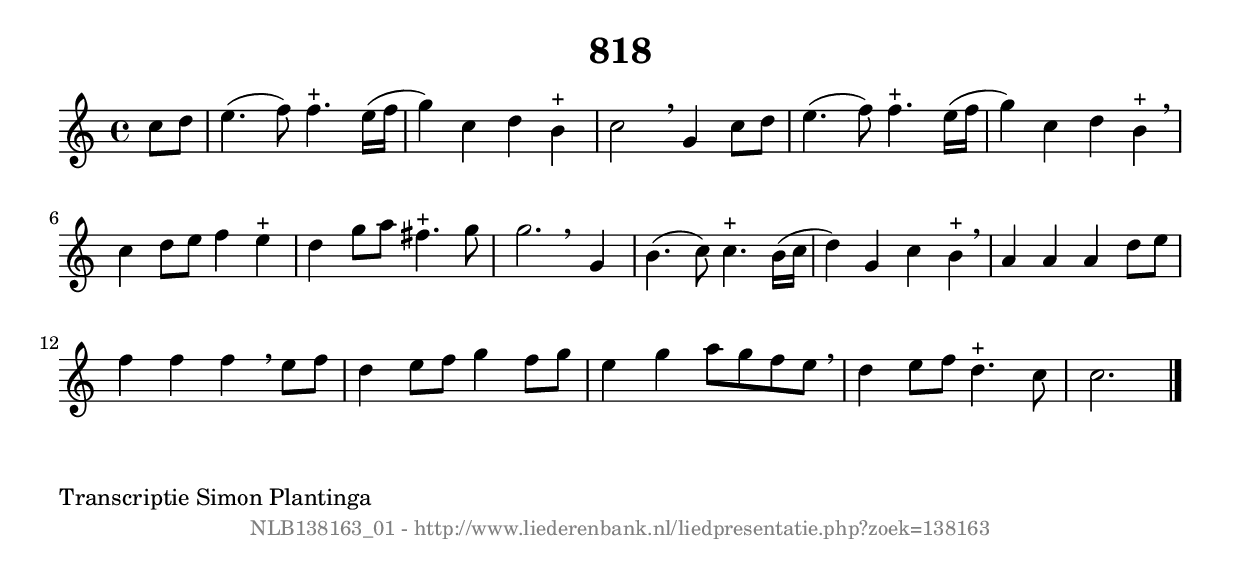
%
% produced by wce2krn 1.64 (7 June 2014)
%
\version"2.16"
#(append! paper-alist '(("long" . (cons (* 210 mm) (* 2000 mm)))))
#(set-default-paper-size "long")
sb = {\breathe}
mBreak = {\breathe }
bBreak = {\breathe }
x = {\once\override NoteHead #'style = #'cross }
gl=\glissando
itime={\override Staff.TimeSignature #'stencil = ##f }
ficta = {\once\set suggestAccidentals = ##t}
fine = {\once\override Score.RehearsalMark #'self-alignment-X = #1 \mark \markup {\italic{Fine}}}
dc = {\once\override Score.RehearsalMark #'self-alignment-X = #1 \mark \markup {\italic{D.C.}}}
dcf = {\once\override Score.RehearsalMark #'self-alignment-X = #1 \mark \markup {\italic{D.C. al Fine}}}
dcc = {\once\override Score.RehearsalMark #'self-alignment-X = #1 \mark \markup {\italic{D.C. al Coda}}}
ds = {\once\override Score.RehearsalMark #'self-alignment-X = #1 \mark \markup {\italic{D.S.}}}
dsf = {\once\override Score.RehearsalMark #'self-alignment-X = #1 \mark \markup {\italic{D.S. al Fine}}}
dsc = {\once\override Score.RehearsalMark #'self-alignment-X = #1 \mark \markup {\italic{D.S. al Coda}}}
pv = {\set Score.repeatCommands = #'((volta "1"))}
sv = {\set Score.repeatCommands = #'((volta "2"))}
tv = {\set Score.repeatCommands = #'((volta "3"))}
qv = {\set Score.repeatCommands = #'((volta "4"))}
xv = {\set Score.repeatCommands = #'((volta #f))}
\header{ tagline = ""
title = "818"
}
\score {{
\key c \major
\relative g'
{
\set melismaBusyProperties = #'()
\partial 32*8
\time 4/4
\tempo 4=120
\override Score.MetronomeMark #'transparent = ##t
\override Score.RehearsalMark #'break-visibility = #(vector #t #t #f)
c8 d8 | e4.( f8) f4.^"+" e16( f16 | g4) c,4 d4 b4^"+" | c2 \sb g4 c8 d8 | e4.( f8) f4.^"+" e16( f16 | g4) c,4 d4 b4^"+" \sb | c4 d8 e8 f4 e4^"+" | d4 g8 a8 fis4.^"+" g8 | g2. \bar ":|:" \bBreak
g,4 | b4.( c8) c4.^"+" b16( c16 | d4) g,4 c4 b4^"+" \sb | a4 a4 a4 d8 e8 | f4 f4 f4 \sb e8 f8 | d4 e8 f8 g4 f8 g8 | e4 g4 a8 g8 f8 e8 \sb | d4 e8 f8 d4.^"+" c8 | c2. \bar "|."
 }}
 \midi { }
 \layout {
            indent = 0.0\cm
}
}
\markup { \wordwrap-string #" 
Transcriptie Simon Plantinga
"}
\markup { \vspace #0 } \markup { \with-color #grey \fill-line { \center-column { \smaller "NLB138163_01 - http://www.liederenbank.nl/liedpresentatie.php?zoek=138163" } } }
